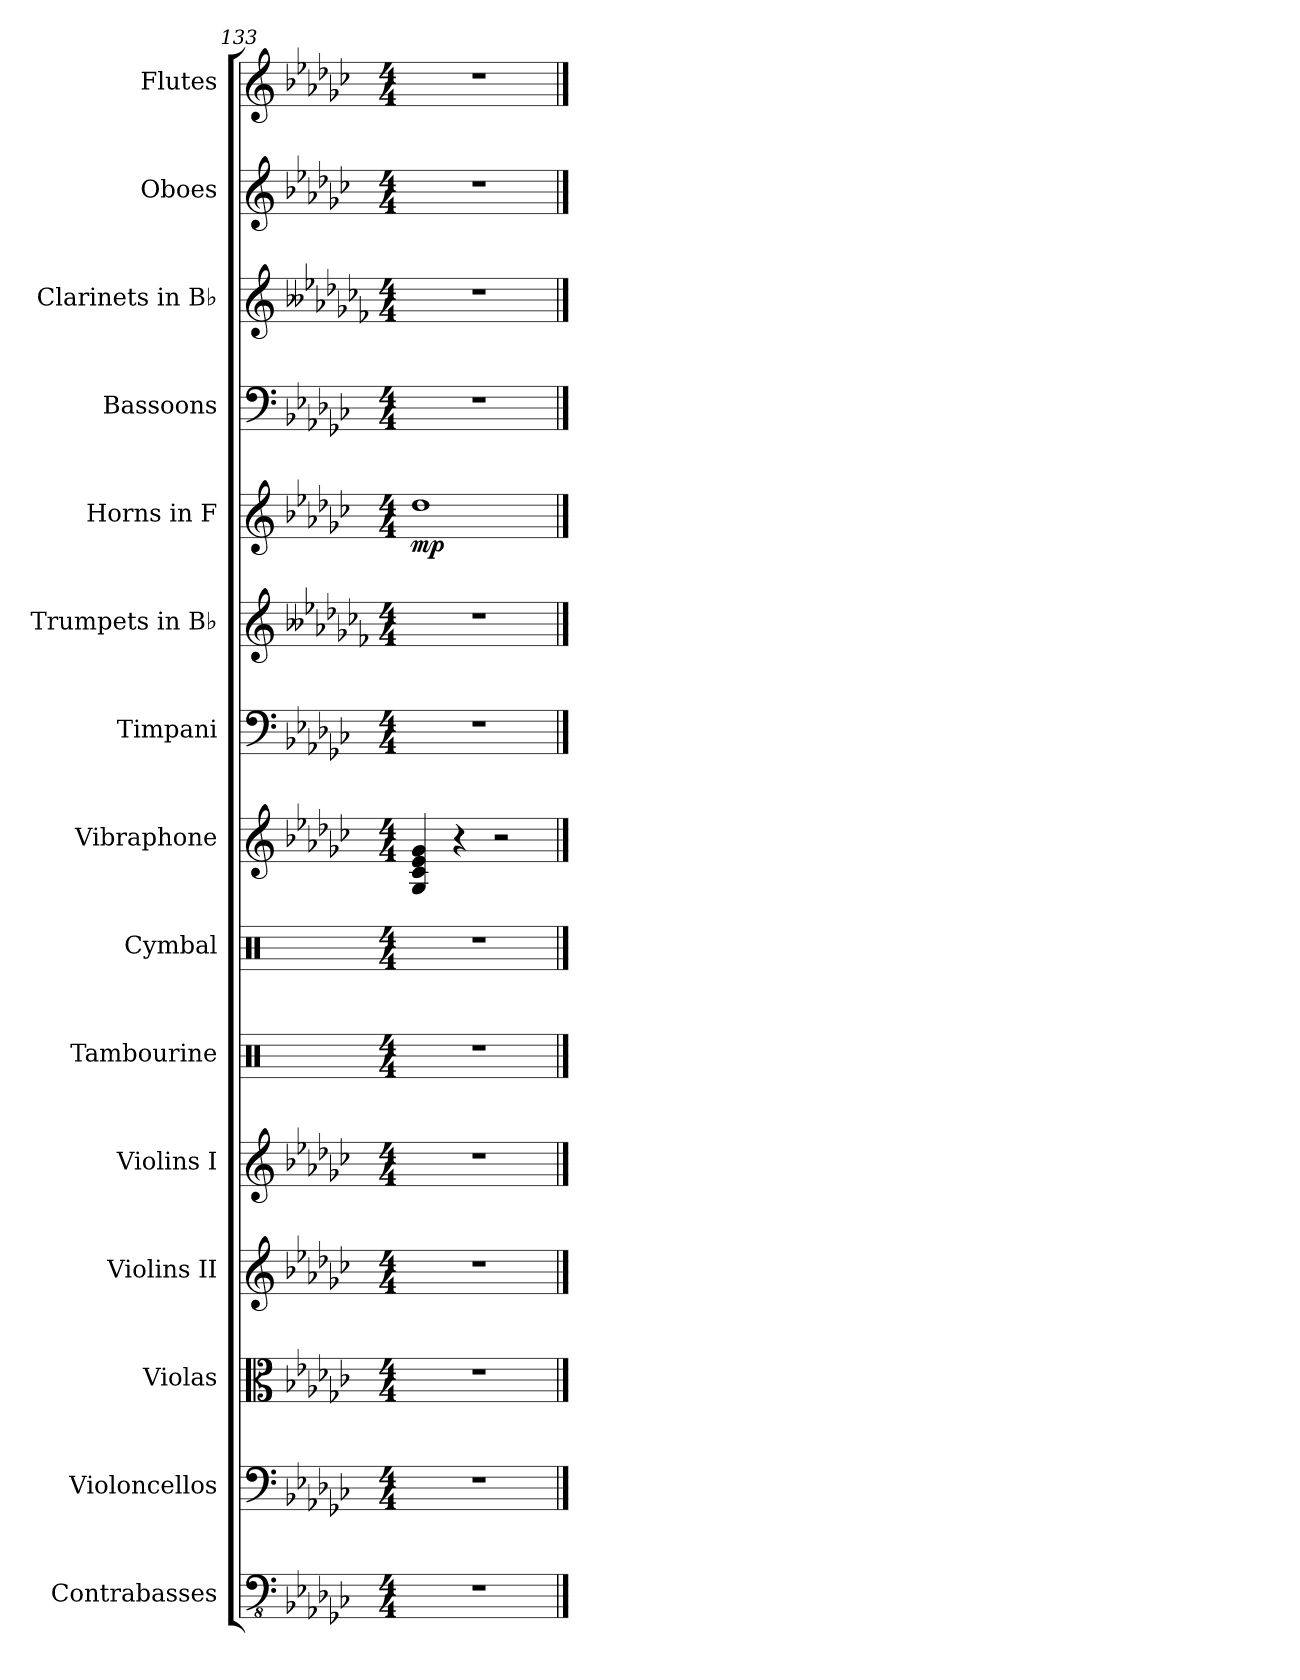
**kern	**kern	**kern	**kern	**kern	**kern	**kern	**kern	**kern	**kern	**kern	**dynam	**kern	**kern	**kern	**kern
*part15	*part14	*part13	*part12	*part11	*part10	*part9	*part8	*part7	*part6	*part5	*part5	*part4	*part3	*part2	*part1
*staff15	*staff14	*staff13	*staff12	*staff11	*staff10	*staff9	*staff8	*staff7	*staff6	*staff5	*staff5	*staff4	*staff3	*staff2	*staff1
*I"Contrabasses	*I"Violoncellos	*I"Violas	*I"Violins II	*I"Violins I	*I"Tambourine	*I"Cymbal	*I"Vibraphone	*I"Timpani	*I"Trumpets in B♭	*I"Horns in F	*	*I"Bassoons	*I"Clarinets in B♭	*I"Oboes	*I"Flutes
*I'Cb.	*I'Vc.	*I'Vla.	*I'Vln. II	*I'Vln. I	*I'Tamb.	*I'Cym.	*I'Vib.	*I'Timp.	*	*	*	*I'Bsn.	*	*I'Ob.	*I'Fl.
*clefFv4	*clefF4	*clefC3	*clefG2	*clefG2	*clefX	*clefX	*clefG2	*clefF4	*clefG2	*clefG2	*	*clefF4	*clefG2	*clefG2	*clefG2
*ITrd7c12	*	*	*	*	*	*	*	*	*ITrd1c2	*ITrd4c7	*	*	*ITrd1c2	*	*
*k[b-e-a-d-g-c-]	*k[b-e-a-d-g-c-]	*k[b-e-a-d-g-c-]	*k[b-e-a-d-g-c-]	*k[b-e-a-d-g-c-]	*k[]	*k[]	*k[b-e-a-d-g-c-]	*k[b-e-a-d-g-c-]	*k[b--e-a-d-g-c-f-]	*k[b-e-a-d-g-c-f-]	*	*k[b-e-a-d-g-c-]	*k[b--e-a-d-g-c-f-]	*k[b-e-a-d-g-c-]	*k[b-e-a-d-g-c-]
*M4/4	*M4/4	*M4/4	*M4/4	*M4/4	*M4/4	*M4/4	*M4/4	*M4/4	*M4/4	*M4/4	*	*M4/4	*M4/4	*M4/4	*M4/4
*MM60	*MM60	*MM60	*MM60	*MM60	*MM60	*MM60	*MM60	*MM60	*MM60	*MM60	*	*MM60	*MM60	*MM60	*MM60
=133	=133	=133	=133	=133	=133	=133	=133	=133	=133	=133	=133	=133	=133	=133	=133
!	!	!	!	!	!	!	!	!	!	!	!LO:DY:b	!	!	!	!
1r	1r	1r	1r	1r	1r	1r	4G-/ 4c-/ 4e-/ 4g-/	1r	1r	1g-	mp	1r	1r	1r	1r
.	.	.	.	.	.	.	4r	.	.	.	.	.	.	.	.
.	.	.	.	.	.	.	2r	.	.	.	.	.	.	.	.
==	==	==	==	==	==	==	==	==	==	==	==	==	==	==	==
*-	*-	*-	*-	*-	*-	*-	*-	*-	*-	*-	*-	*-	*-	*-	*-
